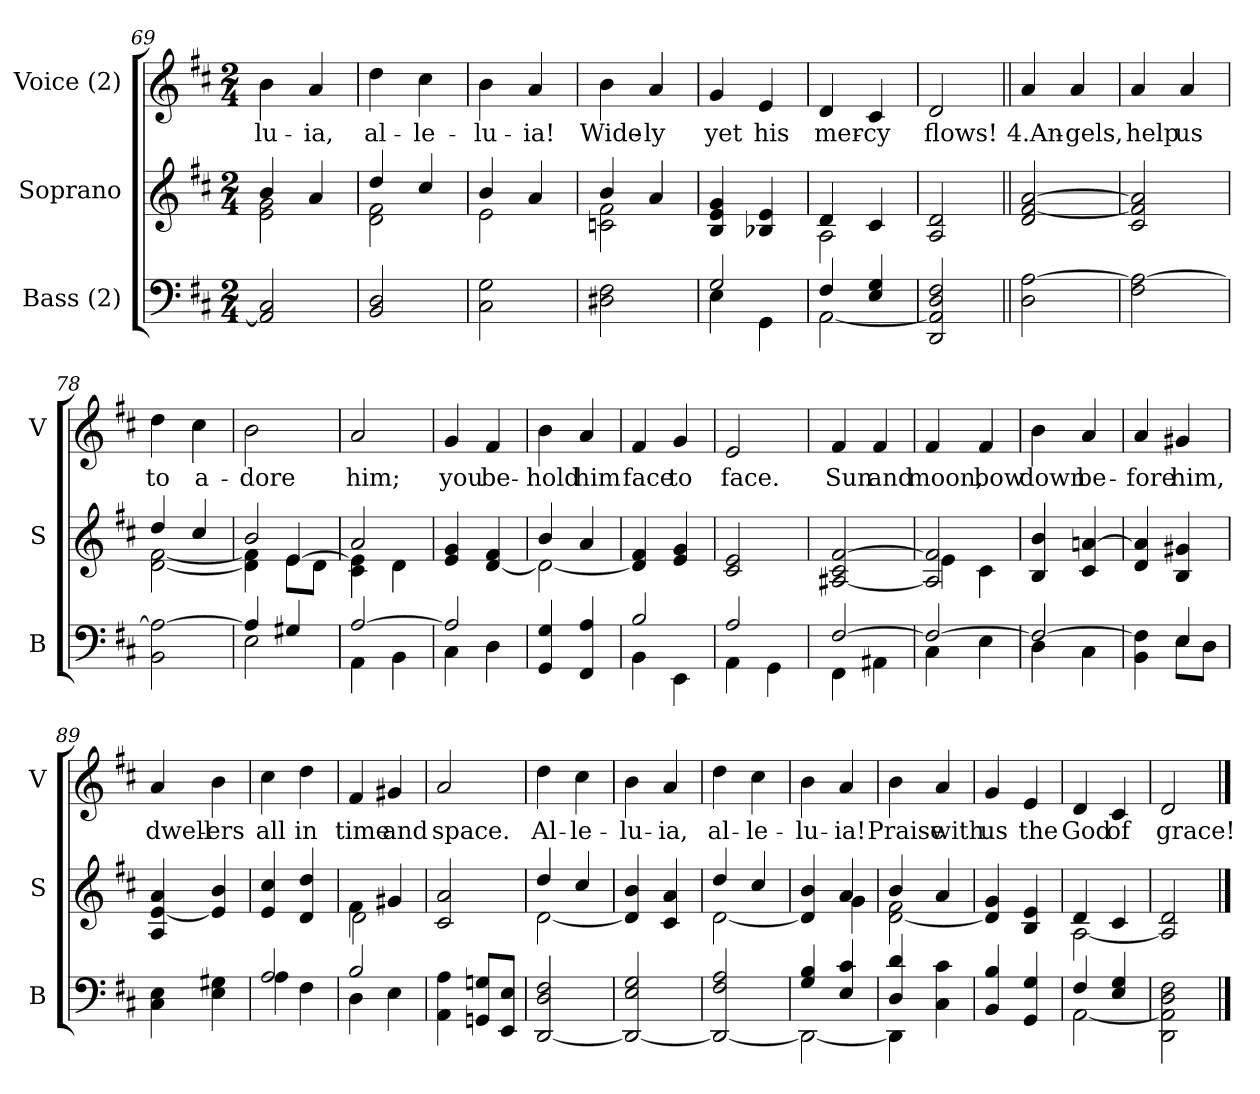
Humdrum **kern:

**kern	**kern	**kern	**text
*part3	*part2	*part1	*part1
*staff3	*staff2	*staff1	*staff1
*I"Bass (2)	*I"Soprano	*I"Voice (2)	*
*I'B	*I'S	*I'V	*
*clefF4	*clefG2	*clefG2	*
*k[f#c#]	*k[f#c#]	*k[f#c#]	*
*M2/4	*M2/4	*M2/4	*
=69	=69	=69	=69
*	*^	*	*
!	!	!	!	!LO:LY:b
2AA/] 2C#/	4b/	2e\ 2g\	4b\	-lu-
!	!	!	!	!LO:LY:b
.	4a/	.	4a/	-ia,
=70	=70	=70	=70	=70
!	!	!	!	!LO:LY:b
2BB/ 2D/	4dd/	2d\ 2f#\	4dd\	al-
!	!	!	!	!LO:LY:b
.	4cc#/	.	4cc#\	-le-
=71	=71	=71	=71	=71
!	!	!	!	!LO:LY:b
2C#\ 2G\	4b/	2e\	4b\	-lu-
!	!	!	!	!LO:LY:b
.	4a/	.	4a/	-ia!
=72	=72	=72	=72	=72
!	!	!	!	!LO:LY:b
2D#X\ 2F#\	4b/	2cn\ 2f#\	4b\	Wide-
!	!	!	!	!LO:LY:b
.	4a/	.	4a/	-ly
*	*v	*v	*	*
=73	=73	=73	=73
*^	*	*	*
!	!	!	!	!LO:LY:b
2G/	4E\	4B/ 4e/ 4g/	4g/	yet
!	!	!	!	!LO:LY:b
.	4GG\	4B-X/ 4e/	4e/	his
=74	=74	=74	=74	=74
*	*	*^	*	*
!	!	!	!	!	!LO:LY:b
4F#/	[2AA\	4d/	2A\	4d/	mer-
!	!	!	!	!	!LO:LY:b
4E/ 4G/	.	4c#/	.	4c#/	-cy
*v	*v	*	*	*	*
*	*v	*v	*	*
=75	=75	=75	=75
!	!	!	!LO:LY:b
2DD/ 2AA/] 2D/ 2F#/	2A/ 2d/	2d/	flows!
!!LO:LB:g=z
=76||	=76||	=76||	=76||
!	!	!	!LO:LY:b
2D\ [2A\	2d/ [2f#/ [2a/	4a/	4.An-
!	!	!	!LO:LY:b
.	.	4a/	-gels,
=77	=77	=77	=77
!	!	!	!LO:LY:b
2F#\ 2A\_	2c#/ 2f#/] 2a/]	4a/	help
!	!	!	!LO:LY:b
.	.	4a/	us
=78	=78	=78	=78
*	*^	*	*
!	!	!	!	!LO:LY:b
2BB\ 2A\_	4dd/	[2d\ [2f#\	4dd\	to
!	!	!	!	!LO:LY:b
.	4cc#/	.	4cc#\	a-
=79	=79	=79	=79	=79
*^	*	*^	*	*
!	!	!	!	!	!	!LO:LY:b
4A/]	2E\	2b/	4d\] 4f#\]	4ryy	2b\	-dore
4G#X/	.	.	8e\L	[4e/	.	.
.	.	.	8d\J	.	.	.
*	*	*	*v	*v	*	*
=80	=80	=80	=80	=80	=80
!	!	!	!	!	!LO:LY:b
[2A/	4AA\	2a/	4c#\ 4e\]	2a/	him;
.	4BB\	.	4d\	.	.
=81	=81	=81	=81	=81	=81
!	!	!	!	!	!LO:LY:b
*	*	*v	*v	*	*
2A/]	4C#\	4e/ 4g/	4g/	you
!	!	!	!	!LO:LY:b
.	4D\	[4d/ 4f#/	4f#/	be-
=82	=82	=82	=82	=82
*	*	*^	*	*
!	!	!	!	!	!LO:LY:b
*v	*v	*	*	*	*
4GG/ 4G/	4b/	2d\_	4b\	-hold
!	!	!	!	!LO:LY:b
4FF#/ 4A/	4a/	.	4a/	him
*	*v	*v	*	*
=83	=83	=83	=83
*^	*	*	*
!	!	!	!	!LO:LY:b
2B/	4BB\	4d/] 4f#/	4f#/	face
!	!	!	!	!LO:LY:b
.	4EE\	4e/ 4g/	4g/	to
!!LO:LB:g=z
=84	=84	=84	=84	=84
!	!	!	!	!LO:LY:b
2A/	4AA\	2c#/ 2e/	2e/	face.
.	4GG\	.	.	.
!!LO:LB:g=z
=85	=85	=85	=85	=85
!	!	!	!	!LO:LY:b
[2F#/	4FF#\	[2A#X/ 2c#/ [2f#/	4f#/	Sun
!	!	!	!	!LO:LY:b
.	4AA#X\	.	4f#/	and
=86	=86	=86	=86	=86
*	*	*^	*	*
!	!	!	!	!	!LO:LY:b
2F#/_	4C#\	2A#/] 2f#/]	4e\	4f#/	moon,
!	!	!	!	!	!LO:LY:b
.	4E\	.	4c#\	4f#/	bow
=87	=87	=87	=87	=87	=87
!	!	!	!	!	!LO:LY:b
*	*	*v	*v	*	*
2F#/_	4D\	4B/ 4b/	4b\	down
!	!	!	!	!LO:LY:b
.	4C#\	4c#/ [4an/	4a/	be-
=88	=88	=88	=88	=88
!	!	!	!	!LO:LY:b
4BB\ 4F#\]	4ryy	4d/ 4a/]	4a/	-fore
!	!	!	!	!LO:LY:b
4E/	8E\L	4B/ 4g#X/	4g#X/	him,
.	8D\J	.	.	.
=89	=89	=89	=89	=89
!	!	!	!	!LO:LY:b
*v	*v	*	*	*
4C#\ 4E\	4A/ [4e/ 4a/	4a/	dwell-
!	!	!	!LO:LY:b
4E\ 4G#X\	4e/] 4b/	4b\	-ers
=90	=90	=90	=90
*^	*	*	*
!	!	!	!	!LO:LY:b
2A/	4A\	4e/ 4cc#/	4cc#\	all
!	!	!	!	!LO:LY:b
.	4F#\	4d/ 4dd/	4dd\	in
=91	=91	=91	=91	=91
*	*	*^	*	*
!	!	!	!	!	!LO:LY:b
2B/	4D\	4f#\	2d\	4f#/	time
!	!	!	!	!	!LO:LY:b
.	4E\	4g#X/	.	4g#X/	and
*	*	*v	*v	*	*
!!LO:LB:g=z
=92	=92	=92	=92	=92
!	!	!	!	!LO:LY:b
*v	*v	*	*	*
4AA\ 4A\	2c#/ 2a/	2a/	space.
8GGn/ 8Gn/L	.	.	.
8EE/ 8E/J	.	.	.
!!LO:LB:g=z
=93	=93	=93	=93
*	*^	*	*
!	!	!	!	!LO:LY:b
[2DD/ 2D/ 2F#/	4dd/	[2d\	4dd\	Al-
!	!	!	!	!LO:LY:b
.	4cc#/	.	4cc#\	-le-
*	*v	*v	*	*
=94	=94	=94	=94
!	!	!	!LO:LY:b
2DD/_ 2E/ 2G/	4d/] 4b/	4b\	-lu-
!	!	!	!LO:LY:b
.	4c#/ 4a/	4a/	-ia,
=95	=95	=95	=95
*	*^	*	*
!	!	!	!	!LO:LY:b
2DD/_ 2F#/ 2A/	4dd/	[2d\	4dd\	al-
!	!	!	!	!LO:LY:b
.	4cc#/	.	4cc#\	-le-
=96	=96	=96	=96	=96
*^	*	*	*	*
!	!	!	!	!	!LO:LY:b
4G/ 4B/	2DD\_	4d/] 4b/	4ryy	4b\	-lu-
!	!	!	!	!	!LO:LY:b
4E/ 4c#/	.	4a/	4g\	4a/	-ia!
=97	=97	=97	=97	=97	=97
!	!	!	!	!	!LO:LY:b
4D/ 4d/	4DD\]	4b/	[2d\ 2f#\	4b\	Praise
!	!	!	!	!	!LO:LY:b
4C#\ 4c#\	4ryy	4a/	.	4a/	with
*	*	*v	*v	*	*
=98	=98	=98	=98	=98
!	!	!	!	!LO:LY:b
*v	*v	*	*	*
4BB/ 4B/	4d/] 4g/	4g/	us
!	!	!	!LO:LY:b
4GG/ 4G/	4B/ 4e/	4e/	the
=99	=99	=99	=99
*^	*^	*	*
!	!	!	!	!	!LO:LY:b
4F#/	[2AA\	4d/	[2A\	4d/	God
!	!	!	!	!	!LO:LY:b
4E/ 4G/	.	4c#/	.	4c#/	of
*v	*v	*	*	*	*
*	*v	*v	*	*
=100	=100	=100	=100
!	!	!	!LO:LY:b
2DD\ 2AA\] 2D\ 2F#\	2A/] 2d/	2d/	grace!
==	==	==	==
*-	*-	*-	*-
